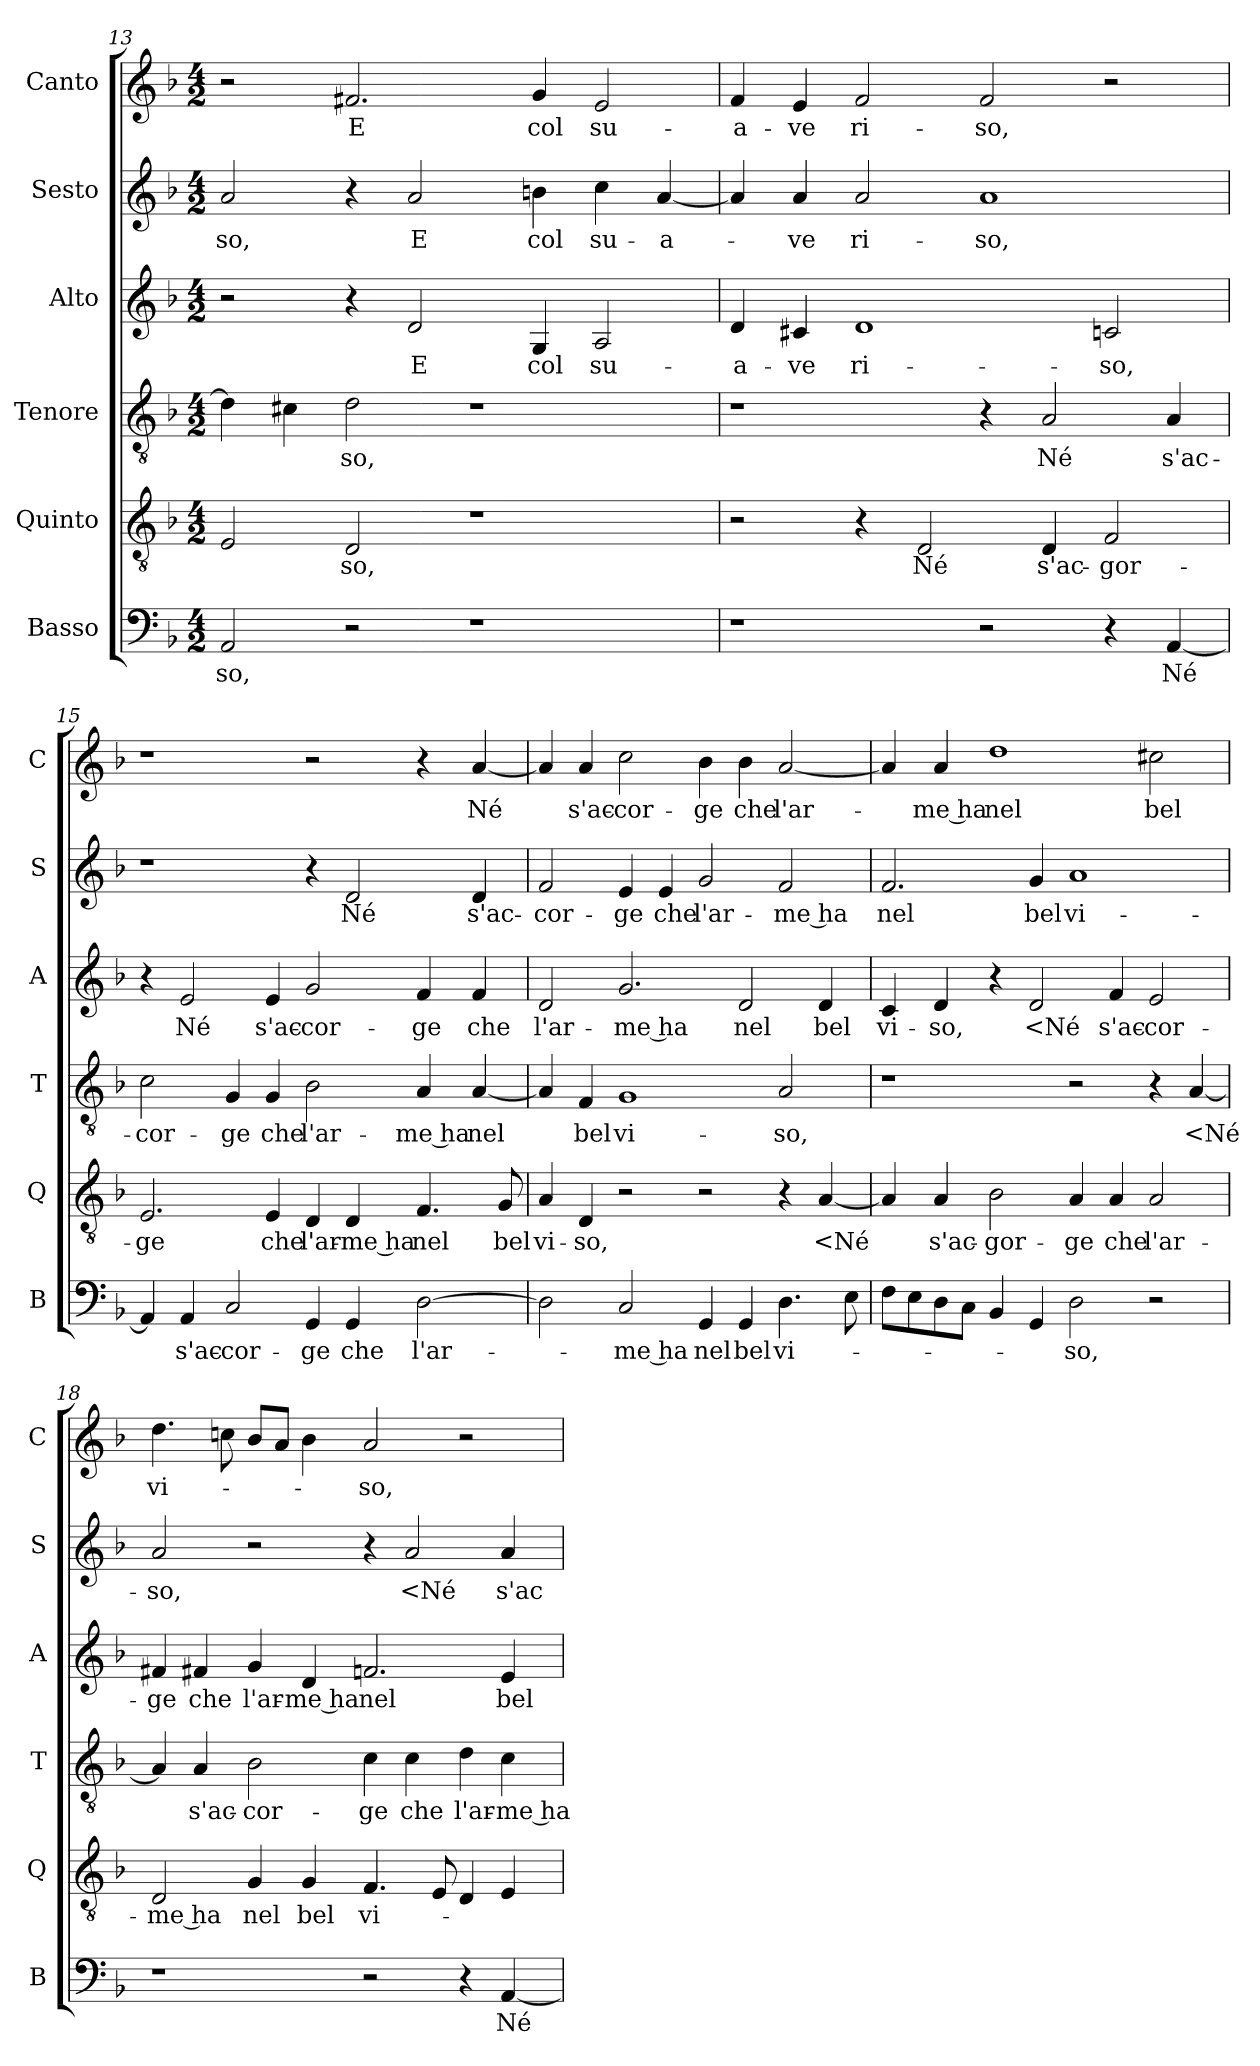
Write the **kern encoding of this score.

**kern	**text	**kern	**text	**kern	**text	**kern	**text	**kern	**text	**kern	**text
*part6	*part6	*part5	*part5	*part4	*part4	*part3	*part3	*part2	*part2	*part1	*part1
*staff6	*staff6	*staff5	*staff5	*staff4	*staff4	*staff3	*staff3	*staff2	*staff2	*staff1	*staff1
*I"Basso	*	*I"Quinto	*	*I"Tenore	*	*I"Alto	*	*I"Sesto	*	*I"Canto	*
*I'B	*	*I'Q	*	*I'T	*	*I'A	*	*I'S	*	*I'C	*
*clefF4	*	*clefGv2	*	*clefGv2	*	*clefG2	*	*clefG2	*	*clefG2	*
*k[b-]	*	*k[b-]	*	*k[b-]	*	*k[b-]	*	*k[b-]	*	*k[b-]	*
*M4/2	*	*M4/2	*	*M4/2	*	*M4/2	*	*M4/2	*	*M4/2	*
=13	=13	=13	=13	=13	=13	=13	=13	=13	=13	=13	=13
2AA	-so,	2E	.	4d]	.	2r	.	2a	-so,	2r	.
.	.	.	.	4c#X	.	.	.	.	.	.	.
2r	.	2D	-so,	2d	-so,	4r	.	4r	.	2.f#X	E
.	.	.	.	.	.	2d	E	2a	E	.	.
1r	.	1r	.	1r	.	.	.	.	.	.	.
.	.	.	.	.	.	4G	col	4bn	col	4g	col
.	.	.	.	.	.	2A	su-	4cc	su-	2e	su-
.	.	.	.	.	.	.	.	[4a	-a-	.	.
=14	=14	=14	=14	=14	=14	=14	=14	=14	=14	=14	=14
1r	.	2r	.	1r	.	4d	-a-	4a]	.	4f	-a-
.	.	.	.	.	.	4c#X	-ve	4a	-ve	4e	-ve
.	.	4r	.	.	.	1d	ri-	2a	ri-	2f	ri-
.	.	2D	Né	.	.	.	.	.	.	.	.
2r	.	.	.	4r	.	.	.	1a	-so,	2f	-so,
.	.	4D	s'ac-	2A	Né	.	.	.	.	.	.
4r	.	2F	-gor-	.	.	2cn	-so,	.	.	2r	.
[4AA	Né	.	.	4A	s'ac-	.	.	.	.	.	.
=15	=15	=15	=15	=15	=15	=15	=15	=15	=15	=15	=15
4AA]	.	2.E	-ge	2c	-cor-	4r	.	1r	.	1r	.
4AA	s'ac-	.	.	.	.	2e	Né	.	.	.	.
2C	-cor-	.	.	4G	-ge	.	.	.	.	.	.
.	.	4E	che	4G	che	4e	s'ac-	.	.	.	.
4GG	-ge	4D	l'ar-	2B-	l'ar-	2g	-cor-	4r	.	2r	.
4GG	che	4D	-me ha	.	.	.	.	2d	Né	.	.
[2D	l'ar-	4.F	nel	4A	-me ha	4f	-ge	.	.	4r	.
.	.	.	.	[4A	nel	4f	che	4d	s'ac-	[4a	Né
.	.	8G	bel	.	.	.	.	.	.	.	.
=16	=16	=16	=16	=16	=16	=16	=16	=16	=16	=16	=16
2D]	.	4A	vi-	4A]	.	2d	l'ar-	2f	-cor-	4a]	.
.	.	4D	-so,	4F	bel	.	.	.	.	4a	s'ac-
2C	-me ha	2r	.	1G	vi-	2.g	-me ha	4e	-ge	2cc	-cor-
.	.	.	.	.	.	.	.	4e	che	.	.
4GG	nel	2r	.	.	.	.	.	2g	l'ar-	4b-	-ge
4GG	bel	.	.	.	.	2d	nel	.	.	4b-	che
4.D	vi-	4r	.	2A	-so,	.	.	2f	-me ha	[2a	l'ar-
.	.	[4A	<Né	.	.	4d	bel	.	.	.	.
8E	.	.	.	.	.	.	.	.	.	.	.
=17	=17	=17	=17	=17	=17	=17	=17	=17	=17	=17	=17
8FL	.	4A]	.	1r	.	4c	vi-	2.f	nel	4a]	.
8E	.	.	.	.	.	.	.	.	.	.	.
8D	.	4A	s'ac-	.	.	4d	-so,	.	.	4a	-me ha
8CJ	.	.	.	.	.	.	.	.	.	.	.
4BB-	.	2B-	-gor-	.	.	4r	.	.	.	1dd	nel
4GG	.	.	.	.	.	2d	<Né	4g	bel	.	.
2D	-so,	4A	-ge	2r	.	.	.	1a	vi-	.	.
.	.	4A	che	.	.	4f	s'ac-	.	.	.	.
2r	.	2A	l'ar-	4r	.	2e	-cor-	.	.	2cc#X	bel
.	.	.	.	[4A	<Né	.	.	.	.	.	.
=18	=18	=18	=18	=18	=18	=18	=18	=18	=18	=18	=18
1r	.	2D	-me ha	4A]	.	4f#X	-ge	2a	-so,	4.dd	vi-
.	.	.	.	4A	s'ac-	4f#X	che	.	.	.	.
.	.	.	.	.	.	.	.	.	.	8ccn	.
.	.	4G	nel	2B-	-cor-	4g	l'ar-	2r	.	8b-L	.
.	.	.	.	.	.	.	.	.	.	8aJ	.
.	.	4G	bel	.	.	4d	-me ha	.	.	4b-	.
2r	.	4.F	vi-	4c	-ge	2.fn	nel	4r	.	2a	-so,
.	.	.	.	4c	che	.	.	2a	<Né	.	.
.	.	8E	.	.	.	.	.	.	.	.	.
4r	.	4D	.	4d	l'ar-	.	.	.	.	2r	.
[4AA	Né	4E	.	4c	-me ha	4e	bel	4a	s'ac-	.	.
=	=	=	=	=	=	=	=	=	=	=	=
*-	*-	*-	*-	*-	*-	*-	*-	*-	*-	*-	*-
